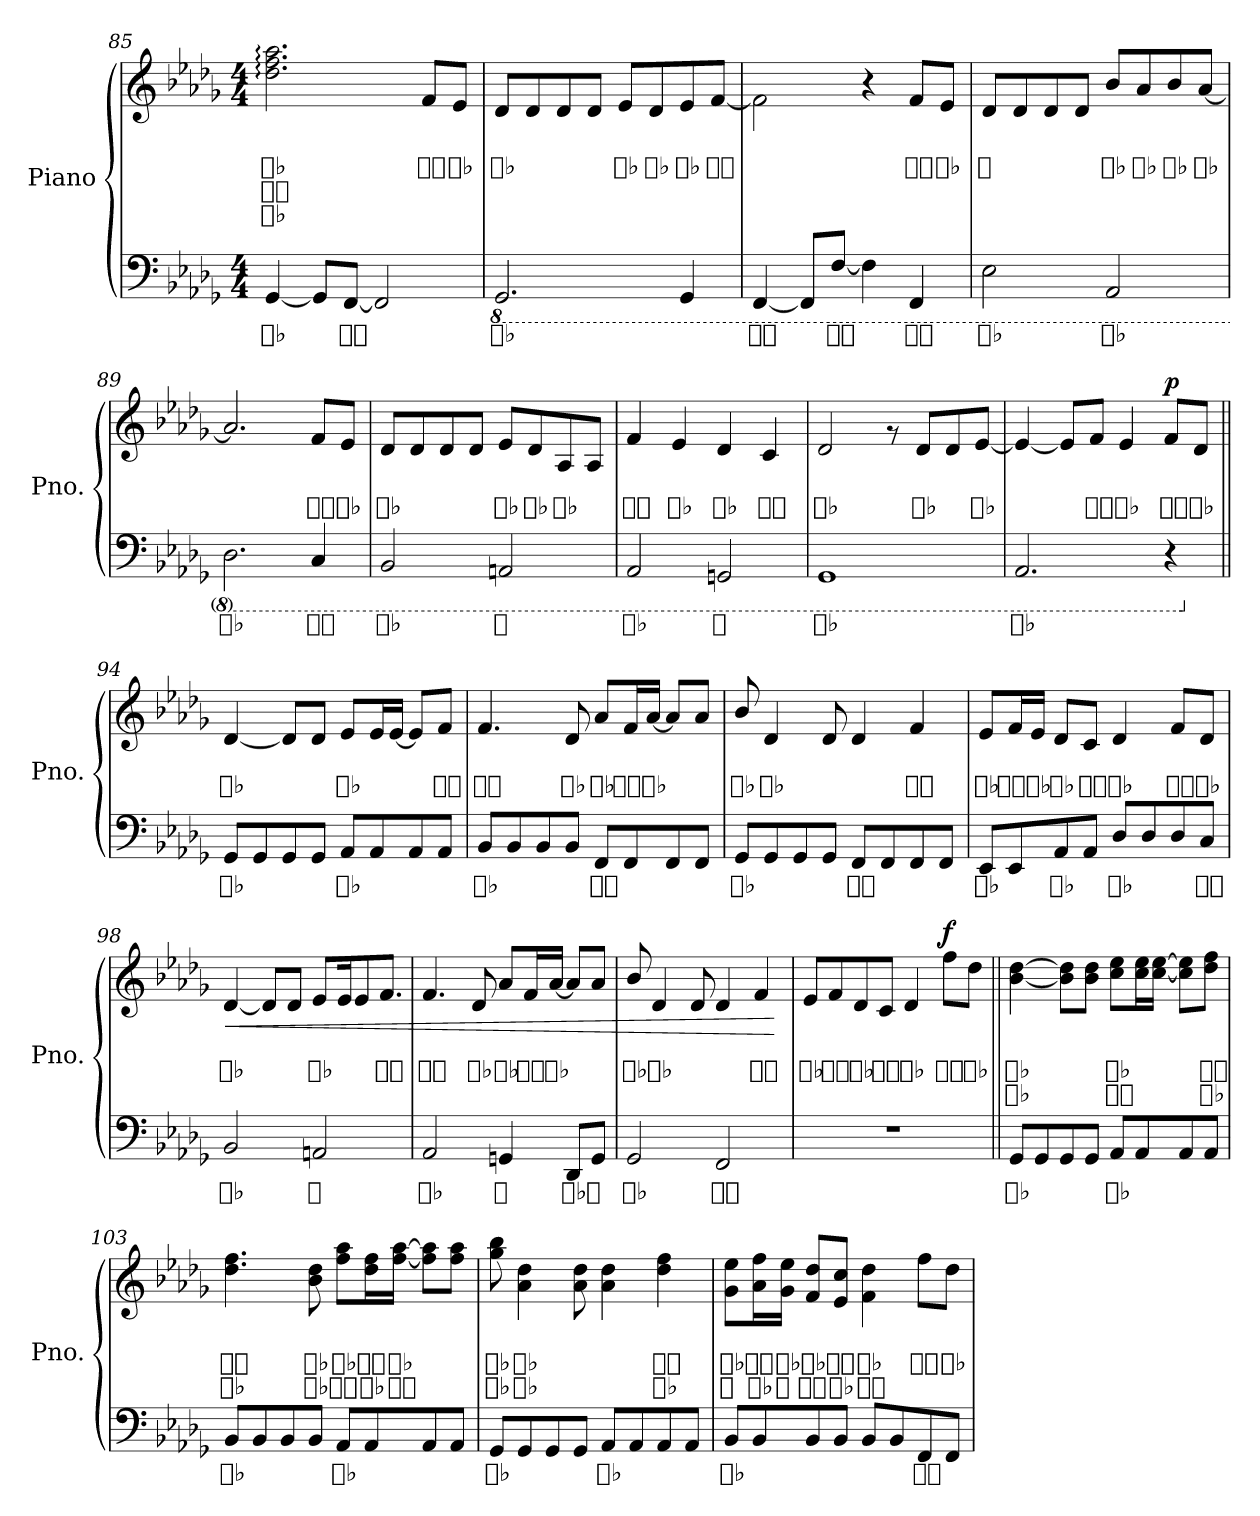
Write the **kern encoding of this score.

**kern	**text	**kern	**text	**text	**text	**text	**dynam
*part1	*part1	*part1	*part1	*part1	*part1	*part1	*part1
*staff2	*staff2	*staff1	*staff1	*staff1	*staff1	*staff1	*staff1/2
*I"Piano	*	*	*	*	*	*	*
*I'Pno.	*	*	*	*	*	*	*
!!LO:LB:g=z
*clefF4	*	*clefG2	*	*	*	*	*
*k[b-e-a-d-g-]	*	*k[b-e-a-d-g-]	*	*	*	*	*
*M4/4	*	*M4/4	*	*	*	*	*
=85	=85	=85	=85	=85	=85	=85	=85
!	!LO:LY:b	!	!	!LO:LY:b	!LO:LY:b	!LO:LY:b	!
[4GG-/	ｿ♭	2.dd-\: 2.ff\: 2.aa-\:	.	ﾗ♭	ﾌｧ	ﾚ♭	.
8GG-/L]	.	.	.	.	.	.	.
!	!LO:LY:b	!	!	!	!	!	!
[8FF/J	ﾌｧ	.	.	.	.	.	.
2FF/]	.	.	.	.	.	.	.
!	!	!	!	!LO:LY:b	!	!	!
.	.	8f/L	.	ﾌｧ	.	.	.
!	!	!	!	!LO:LY:b	!	!	!
.	.	8e-/J	.	ﾐ♭	.	.	.
=86	=86	=86	=86	=86	=86	=86	=86
*8ba	*	*	*	*	*	*	*
!	!LO:LY:b	!	!	!LO:LY:b	!	!	!
2.GGG-/	ｿ♭	8d-/L	.	ﾚ♭	.	.	.
.	.	8d-/	.	.	.	.	.
.	.	8d-/	.	.	.	.	.
.	.	8d-/J	.	.	.	.	.
!	!	!	!	!LO:LY:b	!	!	!
.	.	8e-/L	.	ﾐ♭	.	.	.
!	!	!	!	!LO:LY:b	!	!	!
.	.	8d-/	.	ﾚ♭	.	.	.
!	!	!	!	!LO:LY:b	!	!	!
4GGG-/	.	8e-/	.	ﾐ♭	.	.	.
!	!	!	!	!LO:LY:b	!	!	!
.	.	[8f/J	.	ﾌｧ	.	.	.
=87	=87	=87	=87	=87	=87	=87	=87
!	!LO:LY:b	!	!	!	!	!	!
[4FFF/	ﾌｧ	2f\]	.	.	.	.	.
8FFF/L]	.	.	.	.	.	.	.
!	!LO:LY:b	!	!	!	!	!	!
[8FF/J	ﾌｧ	.	.	.	.	.	.
4FF\]	.	4r	.	.	.	.	.
!	!LO:LY:b	!	!	!LO:LY:b	!	!	!
4FFF/	ﾌｧ	8f/L	.	ﾌｧ	.	.	.
!	!	!	!	!LO:LY:b	!	!	!
.	.	8e-/J	.	ﾐ♭	.	.	.
=88	=88	=88	=88	=88	=88	=88	=88
!	!LO:LY:b	!	!	!LO:LY:b	!	!	!
2EE-\	ﾐ♭	8d-/L	.	ﾚ	.	.	.
.	.	8d-/	.	.	.	.	.
.	.	8d-/	.	.	.	.	.
.	.	8d-/J	.	.	.	.	.
!	!LO:LY:b	!	!	!LO:LY:b	!	!	!
2AAA-/	ﾗ♭	8b-/L	.	ｼ♭	.	.	.
!	!	!	!	!LO:LY:b	!	!	!
.	.	8a-/	.	ﾗ♭	.	.	.
!	!	!	!	!LO:LY:b	!	!	!
.	.	8b-/	.	ｼ♭	.	.	.
!	!	!	!	!LO:LY:b	!	!	!
.	.	[8a-/J	.	ﾗ♭	.	.	.
=89	=89	=89	=89	=89	=89	=89	=89
!	!LO:LY:b	!	!	!	!	!	!
2.DD-\	ﾚ♭	2.a-/]	.	.	.	.	.
!	!LO:LY:b	!	!	!LO:LY:b	!	!	!
4CC/	ﾄﾞ	8f/L	.	ﾌｧ	.	.	.
!	!	!	!	!LO:LY:b	!	!	!
.	.	8e-/J	.	ﾐ♭	.	.	.
!!LO:LB:g=z
=90	=90	=90	=90	=90	=90	=90	=90
!	!LO:LY:b	!	!	!LO:LY:b	!	!	!
2BBB-/	ｼ♭	8d-/L	.	ﾚ♭	.	.	.
.	.	8d-/	.	.	.	.	.
.	.	8d-/	.	.	.	.	.
.	.	8d-/J	.	.	.	.	.
!	!LO:LY:b	!	!	!LO:LY:b	!	!	!
2AAAn/	ﾗ	8e-/L	.	ﾐ♭	.	.	.
!	!	!	!	!LO:LY:b	!	!	!
.	.	8d-/	.	ﾚ♭	.	.	.
!	!	!	!	!LO:LY:b	!	!	!
.	.	8A-/	.	ﾗ♭	.	.	.
.	.	8A-/J	.	.	.	.	.
=91	=91	=91	=91	=91	=91	=91	=91
!	!LO:LY:b	!	!	!LO:LY:b	!	!	!
2AAA-/	ﾗ♭	4f/	.	ﾌｧ	.	.	.
!	!	!	!	!LO:LY:b	!	!	!
.	.	4e-/	.	ﾐ♭	.	.	.
!	!LO:LY:b	!	!	!LO:LY:b	!	!	!
2GGGn/	ｿ	4d-/	.	ﾚ♭	.	.	.
!	!	!	!	!LO:LY:b	!	!	!
.	.	4c/	.	ﾄﾞ	.	.	.
=92	=92	=92	=92	=92	=92	=92	=92
!	!LO:LY:b	!	!	!LO:LY:b	!	!	!
1GGG-	ｿ♭	2d-/	.	ﾚ♭	.	.	.
.	.	8rg	.	.	.	.	.
!	!	!	!	!LO:LY:b	!	!	!
.	.	8d-/L	.	ﾚ♭	.	.	.
.	.	8d-/	.	.	.	.	.
!	!	!	!	!LO:LY:b	!	!	!
.	.	[8e-/J	.	ﾐ♭	.	.	.
=93	=93	=93	=93	=93	=93	=93	=93
!	!LO:LY:b	!	!	!	!	!	!
2.AAA-/	ﾗ♭	4e-/_	.	.	.	.	.
.	.	8e-/L]	.	.	.	.	.
!	!	!	!	!LO:LY:b	!	!	!
.	.	8f/J	.	ﾌｧ	.	.	.
!	!	!	!	!LO:LY:b	!	!	!
.	.	4e-/	.	ﾐ♭	.	.	.
!	!	!	!	!LO:LY:b	!	!	!LO:DY:b
4r	.	8f/L	.	ﾌｧ	.	.	p
!	!	!	!	!LO:LY:b	!	!	!
.	.	8d-/J	.	ﾚ♭	.	.	.
=94||	=94||	=94||	=94||	=94||	=94||	=94||	=94||
*X8ba	*	*	*	*	*	*	*
!	!LO:LY:b	!	!	!LO:LY:b	!	!	!
8GG-/L	ｿ♭	[4d-/	.	ﾚ♭	.	.	.
8GG-/	.	.	.	.	.	.	.
8GG-/	.	8d-/L]	.	.	.	.	.
8GG-/J	.	8d-/J	.	.	.	.	.
!	!LO:LY:b	!	!	!LO:LY:b	!	!	!
8AA-/L	ﾗ♭	8e-/L	.	ﾐ♭	.	.	.
8AA-/	.	16e-/L	.	.	.	.	.
.	.	[16e-/JJ	.	.	.	.	.
8AA-/	.	8e-/L]	.	.	.	.	.
!	!	!	!	!LO:LY:b	!	!	!
8AA-/J	.	8f/J	.	ﾌｧ	.	.	.
!!LO:PB:g=z
=95	=95	=95	=95	=95	=95	=95	=95
!	!LO:LY:b	!	!	!LO:LY:b	!	!	!
8BB-/L	ｼ♭	4.f/	.	ﾌｧ	.	.	.
8BB-/	.	.	.	.	.	.	.
8BB-/	.	.	.	.	.	.	.
!	!	!	!	!LO:LY:b	!	!	!
8BB-/J	.	8d-/	.	ﾚ♭	.	.	.
!	!LO:LY:b	!	!	!LO:LY:b	!	!	!
8FF/L	ﾌｧ	8a-/L	.	ﾗ♭	.	.	.
!	!	!	!	!LO:LY:b	!	!	!
8FF/	.	16f/L	.	ﾌｧ	.	.	.
!	!	!	!	!LO:LY:b	!	!	!
.	.	[16a-/JJ	.	ﾗ♭	.	.	.
8FF/	.	8a-/L]	.	.	.	.	.
8FF/J	.	8a-/J	.	.	.	.	.
=96	=96	=96	=96	=96	=96	=96	=96
!	!LO:LY:b	!	!	!LO:LY:b	!	!	!
8GG-/L	ｿ♭	8b-/	.	ｼ♭	.	.	.
!	!	!	!	!LO:LY:b	!	!	!
8GG-/	.	4d-/	.	ﾚ♭	.	.	.
8GG-/	.	.	.	.	.	.	.
8GG-/J	.	8d-/	.	.	.	.	.
!	!LO:LY:b	!	!	!	!	!	!
8FF/L	ﾌｧ	4d-/	.	.	.	.	.
8FF/	.	.	.	.	.	.	.
!	!	!	!	!LO:LY:b	!	!	!
8FF/	.	4f/	.	ﾌｧ	.	.	.
8FF/J	.	.	.	.	.	.	.
=97	=97	=97	=97	=97	=97	=97	=97
!	!LO:LY:b	!	!	!LO:LY:b	!	!	!
8EE-/L	ﾐ♭	8e-/L	.	ﾐ♭	.	.	.
!	!	!	!	!LO:LY:b	!	!	!
8EE-/	.	16f/L	.	ﾌｧ	.	.	.
!	!	!	!	!LO:LY:b	!	!	!
.	.	16e-/JJ	.	ﾐ♭	.	.	.
!	!LO:LY:b	!	!	!LO:LY:b	!	!	!
8AA-/	ﾗ♭	8d-/L	.	ﾚ♭	.	.	.
!	!	!	!	!LO:LY:b	!	!	!
8AA-/J	.	8c/J	.	ﾄﾞ	.	.	.
!	!LO:LY:b	!	!	!LO:LY:b	!	!	!
8D-/L	ﾚ♭	4d-/	.	ﾚ♭	.	.	.
8D-/	.	.	.	.	.	.	.
!	!	!	!	!LO:LY:b	!	!	!
8D-/	.	8f/L	.	ﾌｧ	.	.	.
!	!LO:LY:b	!	!	!LO:LY:b	!	!	!
8C/J	ﾄﾞ	8d-/J	.	ﾚ♭	.	.	.
=98	=98	=98	=98	=98	=98	=98	=98
!	!LO:LY:b	!	!	!LO:LY:b	!	!	!LO:HP:b
2BB-/	ｼ♭	[4d-/	.	ﾚ♭	.	.	<
.	.	8d-/L]	.	.	.	.	.
.	.	8d-/J	.	.	.	.	.
!	!LO:LY:b	!	!	!LO:LY:b	!	!	!
2AAn/	ﾗ	8e-/L	.	ﾐ♭	.	.	.
.	.	16e-/K	.	.	.	.	.
.	.	8e-/	.	.	.	.	.
!	!	!	!	!LO:LY:b	!	!	!
.	.	8.f/J	.	ﾌｧ	.	.	.
!!LO:LB:g=z
=99	=99	=99	=99	=99	=99	=99	=99
!	!LO:LY:b	!	!	!LO:LY:b	!	!	!
2AA-/	ﾗ♭	4.f/	.	ﾌｧ	.	.	.
!	!	!	!	!LO:LY:b	!	!	!
.	.	8d-/	.	ﾚ♭	.	.	.
!	!LO:LY:b	!	!	!LO:LY:b	!	!	!
4GGn/	ｿ	8a-/L	.	ﾗ♭	.	.	.
!	!	!	!	!LO:LY:b	!	!	!
.	.	16f/L	.	ﾌｧ	.	.	.
!	!	!	!	!LO:LY:b	!	!	!
.	.	[16a-/JJ	.	ﾗ♭	.	.	.
!	!LO:LY:b	!	!	!	!	!	!
8DD-/L	ﾚ♭	8a-/L]	.	.	.	.	.
!	!LO:LY:b	!	!	!	!	!	!
8GG/J	ｿ	8a-/J	.	.	.	.	.
=100	=100	=100	=100	=100	=100	=100	=100
!	!LO:LY:b	!	!	!LO:LY:b	!	!	!
2GG-/	ｿ♭	8b-/	.	ｼ♭	.	.	.
!	!	!	!	!LO:LY:b	!	!	!
.	.	4d-/	.	ﾚ♭	.	.	.
.	.	8d-/	.	.	.	.	.
!	!LO:LY:b	!	!	!	!	!	!
2FF/	ﾌｧ	4d-/	.	.	.	.	.
!	!	!	!	!LO:LY:b	!	!	!
.	.	4f/	.	ﾌｧ	.	.	.
.	.	.	.	.	.	.	[
=101	=101	=101	=101	=101	=101	=101	=101
!	!	!	!	!LO:LY:b	!	!	!
1r	.	8e-/L	.	ﾐ♭	.	.	.
!	!	!	!	!LO:LY:b	!	!	!
.	.	8f/	.	ﾌｧ	.	.	.
!	!	!	!	!LO:LY:b	!	!	!
.	.	8d-/	.	ﾚ♭	.	.	.
!	!	!	!	!LO:LY:b	!	!	!
.	.	8c/J	.	ﾄﾞ	.	.	.
!	!	!	!	!LO:LY:b	!	!	!
.	.	4d-/	.	ﾚ♭	.	.	.
!	!	!	!	!LO:LY:b	!	!	!LO:DY:b
.	.	8ff\L	.	ﾌｧ	.	.	f
!	!	!	!	!LO:LY:b	!	!	!
.	.	8dd-\J	.	ﾚ♭	.	.	.
=102||	=102||	=102||	=102||	=102||	=102||	=102||	=102||
!	!LO:LY:b	!	!	!LO:LY:b	!LO:LY:b	!	!
8GG-/L	ｿ♭	[4b-\ [4dd-\	.	ﾚ♭	ｼ♭	.	.
8GG-/	.	.	.	.	.	.	.
8GG-/	.	8b-\] 8dd-\]L	.	.	.	.	.
8GG-/J	.	8b-\ 8dd-\J	.	.	.	.	.
!	!LO:LY:b	!	!	!LO:LY:b	!LO:LY:b	!	!
8AA-/L	ﾗ♭	8cc\ 8ee-\L	.	ﾐ♭	ﾄﾞ	.	.
8AA-/	.	16cc\ 16ee-\L	.	.	.	.	.
.	.	[16cc\ [16ee-\JJ	.	.	.	.	.
8AA-/	.	8cc\] 8ee-\]L	.	.	.	.	.
!	!	!	!	!LO:LY:b	!LO:LY:b	!	!
8AA-/J	.	8dd-\ 8ff\J	.	ﾌｧ	ﾚ♭	.	.
!!LO:LB:g=z
=103	=103	=103	=103	=103	=103	=103	=103
!	!LO:LY:b	!	!	!LO:LY:b	!LO:LY:b	!	!
8BB-/L	ｼ♭	4.dd-\ 4.ff\	.	ﾌｧ	ﾚ♭	.	.
8BB-/	.	.	.	.	.	.	.
8BB-/	.	.	.	.	.	.	.
!	!	!	!	!LO:LY:b	!LO:LY:b	!	!
8BB-/J	.	8b-\ 8dd-\	.	ﾚ♭	ｼ♭	.	.
!	!LO:LY:b	!	!	!LO:LY:b	!LO:LY:b	!	!
8AA-/L	ﾗ♭	8ff\ 8aa-\L	.	ﾗ♭	ﾌｧ	.	.
!	!	!	!	!LO:LY:b	!LO:LY:b	!	!
8AA-/	.	16dd-\ 16ff\L	.	ﾌｧ	ﾚ♭	.	.
!	!	!	!	!LO:LY:b	!LO:LY:b	!	!
.	.	[16ff\ [16aa-\JJ	.	ﾗ♭	ﾌｧ	.	.
8AA-/	.	8ff\] 8aa-\]L	.	.	.	.	.
8AA-/J	.	8ff\ 8aa-\J	.	.	.	.	.
=104	=104	=104	=104	=104	=104	=104	=104
!	!LO:LY:b	!	!	!LO:LY:b	!LO:LY:b	!	!
8GG-/L	ｿ♭	8gg-\ 8bb-\	.	ｼ♭	ｿ♭	.	.
!	!	!	!	!LO:LY:b	!LO:LY:b	!	!
8GG-/	.	4a-\ 4dd-\	.	ﾚ♭	ﾗ♭	.	.
8GG-/	.	.	.	.	.	.	.
8GG-/J	.	8a-\ 8dd-\	.	.	.	.	.
!	!LO:LY:b	!	!	!	!	!	!
8AA-/L	ﾗ♭	4a-\ 4dd-\	.	.	.	.	.
8AA-/	.	.	.	.	.	.	.
!	!	!	!	!LO:LY:b	!LO:LY:b	!	!
8AA-/	.	4dd-\ 4ff\	.	ﾌｧ	ﾚ♭	.	.
8AA-/J	.	.	.	.	.	.	.
=105	=105	=105	=105	=105	=105	=105	=105
!	!LO:LY:b	!	!	!LO:LY:b	!LO:LY:b	!	!
8BB-/L	ｼ♭	8g-\ 8ee-\L	.	ﾐ♭	ｿ	.	.
!	!	!	!	!LO:LY:b	!LO:LY:b	!	!
8BB-/	.	16a-\ 16ff\L	.	ﾌｧ	ﾗ♭	.	.
!	!	!	!	!LO:LY:b	!LO:LY:b	!	!
.	.	16g-\ 16ee-\JJ	.	ﾐ♭	ｿ	.	.
!	!	!	!	!LO:LY:b	!LO:LY:b	!	!
8BB-/	.	8f/ 8dd-/L	.	ﾚ♭	ﾌｧ	.	.
!	!	!	!	!LO:LY:b	!LO:LY:b	!	!
8BB-/J	.	8e-/ 8cc/J	.	ﾄﾞ	ﾐ♭	.	.
!	!	!	!	!LO:LY:b	!LO:LY:b	!	!
8BB-/L	.	4f\ 4dd-\	.	ﾚ♭	ﾌｧ	.	.
8BB-/	.	.	.	.	.	.	.
!	!LO:LY:b	!	!	!LO:LY:b	!	!	!
8FF/	ﾌｧ	8ff\L	.	ﾌｧ	.	.	.
!	!	!	!	!LO:LY:b	!	!	!
8FF/J	.	8dd-\J	.	ﾚ♭	.	.	.
=	=	=	=	=	=	=	=
*-	*-	*-	*-	*-	*-	*-	*-
